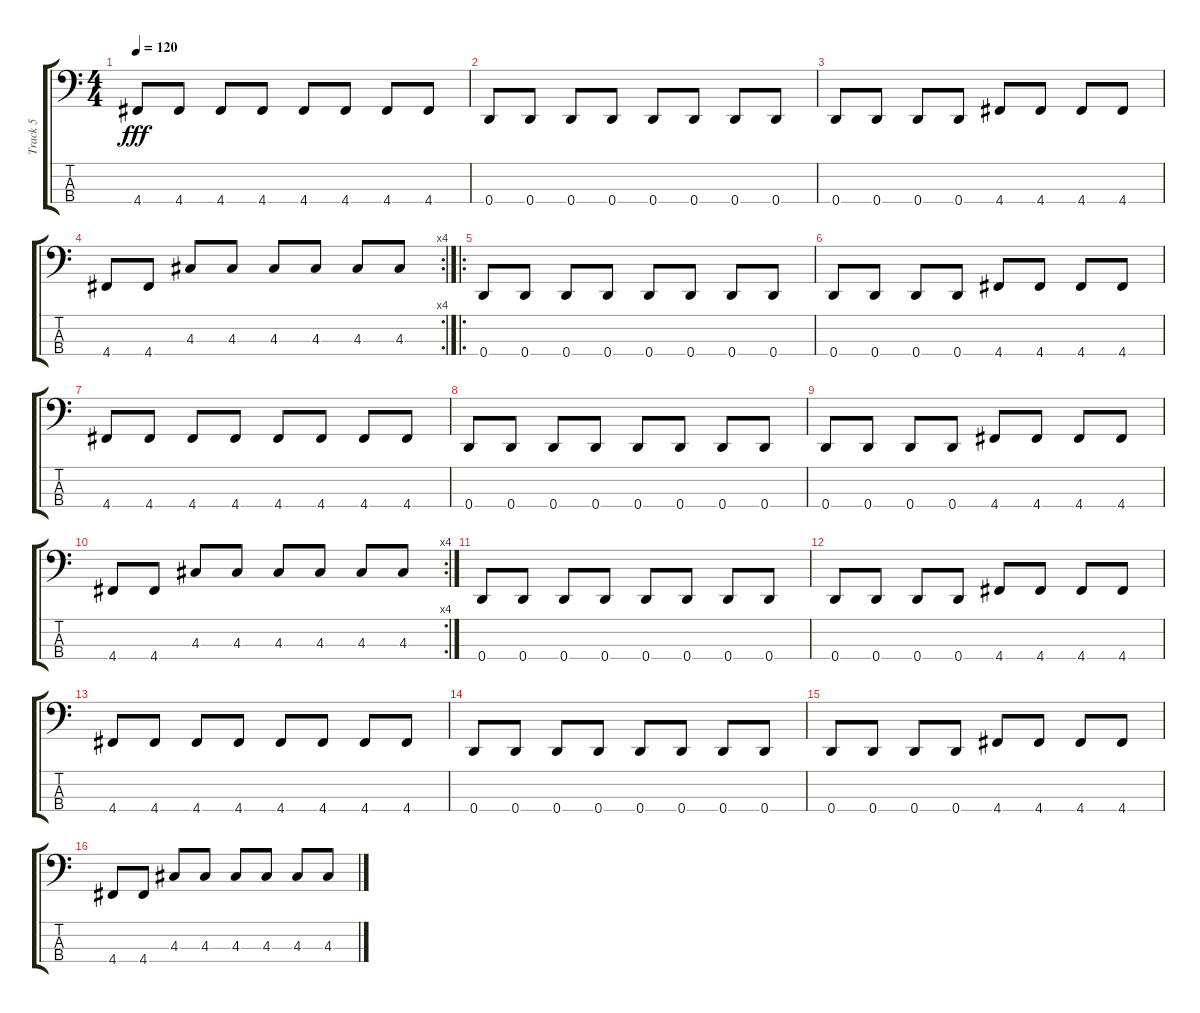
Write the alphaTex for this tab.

\track ("Track 5" "Track 5") {instrument distortionguitar}
\staff {score tabs}
\tuning (G2 D2 A1 D1) {hide}
\ts (4 4)
\tempo 120
\clef f4
\ks c
4.4.8{dy fff} 4.4.8 4.4.8 4.4.8 4.4.8 4.4.8 4.4.8 4.4.8 |
0.4.8 0.4.8 0.4.8 0.4.8 0.4.8 0.4.8 0.4.8 0.4.8 |
0.4.8 0.4.8 0.4.8 0.4.8 4.4.8 4.4.8 4.4.8 4.4.8 |
\rc 4
4.4.8 4.4.8 4.3.8 4.3.8 4.3.8 4.3.8 4.3.8 4.3.8 |
\ro
0.4.8{volume 10} 0.4.8 0.4.8 0.4.8 0.4.8 0.4.8 0.4.8 0.4.8 |
0.4.8 0.4.8 0.4.8 0.4.8 4.4.8 4.4.8 4.4.8 4.4.8 |
4.4.8 4.4.8 4.4.8 4.4.8 4.4.8 4.4.8 4.4.8 4.4.8 |
0.4.8 0.4.8 0.4.8 0.4.8 0.4.8 0.4.8 0.4.8 0.4.8 |
0.4.8 0.4.8 0.4.8 0.4.8 4.4.8 4.4.8 4.4.8 4.4.8 |
\rc 4
4.4.8 4.4.8 4.3.8 4.3.8 4.3.8 4.3.8 4.3.8 4.3.8 |
0.4.8{volume 10} 0.4.8 0.4.8 0.4.8 0.4.8 0.4.8 0.4.8 0.4.8 |
0.4.8 0.4.8 0.4.8 0.4.8 4.4.8 4.4.8 4.4.8 4.4.8 |
4.4.8 4.4.8 4.4.8 4.4.8 4.4.8 4.4.8 4.4.8 4.4.8 |
0.4.8 0.4.8 0.4.8 0.4.8 0.4.8 0.4.8 0.4.8 0.4.8 |
0.4.8 0.4.8 0.4.8 0.4.8 4.4.8 4.4.8 4.4.8 4.4.8 |
4.4.8 4.4.8 4.3.8 4.3.8 4.3.8 4.3.8 4.3.8 4.3.8
